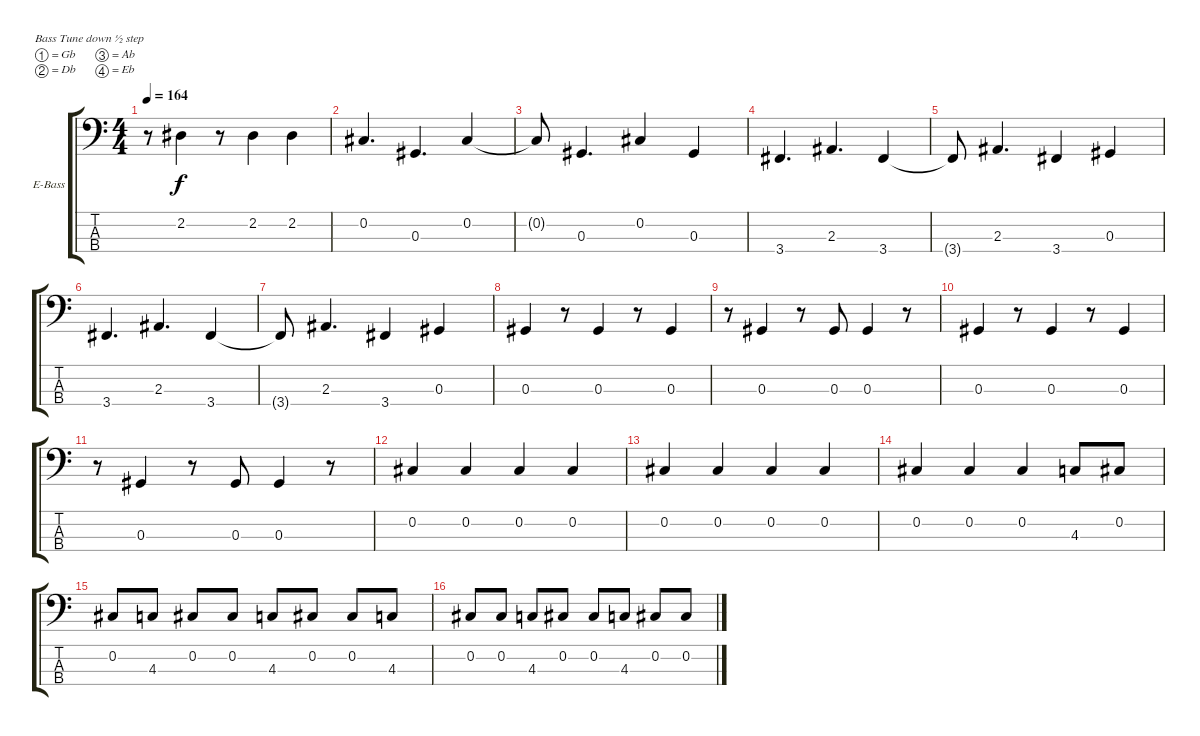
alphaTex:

\bracketExtendMode groupsimilarinstruments
\firstSystemTrackNameOrientation horizontal
\otherSystemsTrackNameOrientation horizontal
\track ("Duff McKagan - Bass Guitar" "E-Bass") {instrument electricbasspick}
\staff {score tabs}
\tuning (Gb2 Db2 Ab1 Eb1)
\ts (4 4)
\tempo 164
\clef f4
\ks aminor
r.8{dy f} 2.2.4 r.8 2.2.4 2.2.4 |
0.2.4{d} 0.3.4{d} 0.2.4 |
0.2{t}.8 0.3.4{d} 0.2.4 0.3.4 |
3.4.4{d} 2.3.4{d} 3.4.4 |
3.4{t}.8 2.3.4{d} 3.4.4 0.3.4 |
3.4.4{d} 2.3.4{d} 3.4.4 |
3.4{t}.8 2.3.4{d} 3.4.4 0.3.4 |
0.3.4 r.8 0.3.4 r.8 0.3.4 |
r.8 0.3.4 r.8 0.3.8 0.3.4 r.8 |
0.3.4 r.8 0.3.4 r.8 0.3.4 |
r.8 0.3.4 r.8 0.3.8 0.3.4 r.8 |
0.2.4 0.2.4 0.2.4 0.2.4 |
0.2.4 0.2.4 0.2.4 0.2.4 |
0.2.4 0.2.4 0.2.4 4.3.8 0.2.8 |
0.2.8 4.3.8 0.2.8 0.2.8 4.3.8 0.2.8 0.2.8 4.3.8 |
0.2.8 0.2.8 4.3.8 0.2.8 0.2.8 4.3.8 0.2.8 0.2.8
